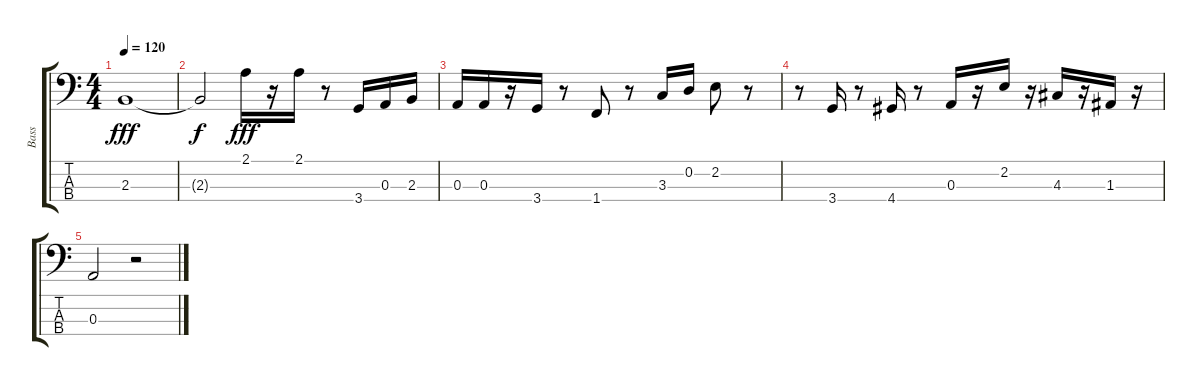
\track ("Bass" "Bass") {instrument electricbassfinger}
\staff {score tabs}
\tuning (G2 D2 A1 E1) {hide}
\ts (4 4)
\tempo 120
\clef f4
\ks c
2.3.1{dy fff} |
2.3{t}.2{dy f} 2.1.16{dy fff} r.16 2.1.16 r.8 3.4.16 0.3.16 2.3.16 |
0.3.16 0.3.16 r.16 3.4.16 r.8 1.4.8 r.8 3.3.16 0.2.16 2.2.8 r.8 |
r.8 3.4.16 r.8 4.4.16 r.8 0.3.16 r.16 2.2.16 r.16 4.3.16 r.16 1.3.16 r.16 |
0.3.2 r.2
